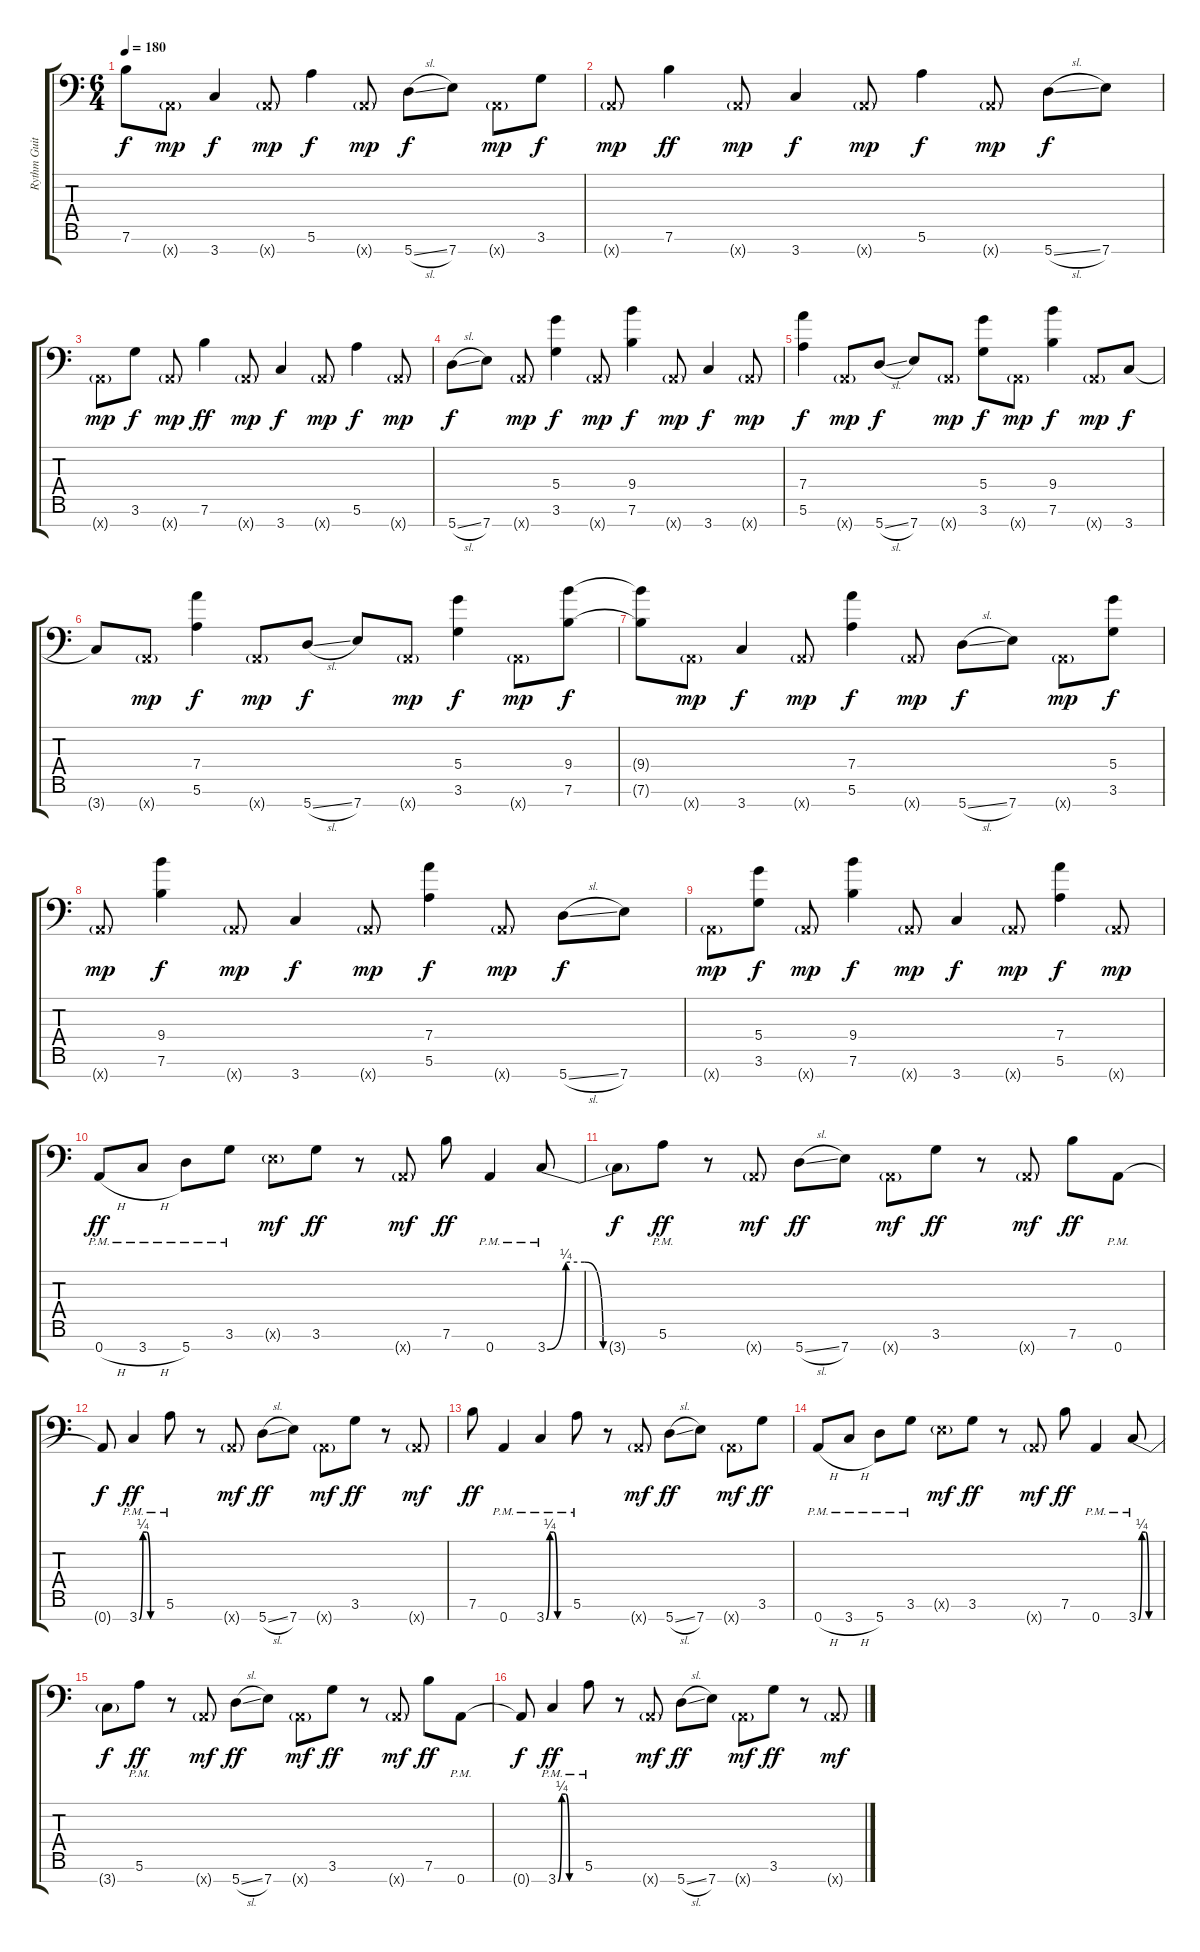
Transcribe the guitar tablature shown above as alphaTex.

\track ("Rythm Guitar #2" "Rythm Guit") {instrument distortionguitar}
\staff {score tabs}
\tuning (D4 A3 E3 D3 A2 E2 A1) {hide}
\ts (6 4)
\tempo 180
\clef f4
\ks c
7.6{t}.8{dy f} 0.7{g x}.8{dy mp} 3.7.4{dy f} 0.7{g x}.8{dy mp} 5.6.4{dy f} 0.7{g x}.8{dy mp} 5.7{sl}.8{dy f} 7.7.8 0.7{g x}.8{dy mp} 3.6.8{dy f} |
0.7{g x}.8{dy mp} 7.6.4{dy ff} 0.7{g x}.8{dy mp} 3.7.4{dy f} 0.7{g x}.8{dy mp} 5.6.4{dy f} 0.7{g x}.8{dy mp} 5.7{sl}.8{dy f} 7.7.8 |
0.7{g x}.8{dy mp} 3.6.8{dy f} 0.7{g x}.8{dy mp} 7.6.4{dy ff} 0.7{g x}.8{dy mp} 3.7.4{dy f} 0.7{g x}.8{dy mp} 5.6.4{dy f} 0.7{g x}.8{dy mp} |
\section ("" "")
5.7{sl}.8{dy f} 7.7.8 0.7{g x}.8{dy mp} (5.4 3.6).4{dy f} 0.7{g x}.8{dy mp} (9.4 7.6).4{dy f} 0.7{g x}.8{dy mp} 3.7.4{dy f} 0.7{g x}.8{dy mp} |
(7.4 5.6).4{dy f} 0.7{g x}.8{dy mp} 5.7{sl}.8{dy f} 7.7.8 0.7{g x}.8{dy mp} (5.4 3.6).8{dy f} 0.7{g x}.8{dy mp} (9.4 7.6).4{dy f} 0.7{g x}.8{dy mp} 3.7.8{dy f} |
3.7{t}.8 0.7{g x}.8{dy mp} (7.4 5.6).4{dy f} 0.7{g x}.8{dy mp} 5.7{sl}.8{dy f} 7.7.8 0.7{g x}.8{dy mp} (5.4 3.6).4{dy f} 0.7{g x}.8{dy mp} (9.4 7.6).8{dy f} |
(9.4{t} 7.6{t}).8 0.7{g x}.8{dy mp} 3.7.4{dy f} 0.7{g x}.8{dy mp} (7.4 5.6).4{dy f} 0.7{g x}.8{dy mp} 5.7{sl}.8{dy f} 7.7.8 0.7{g x}.8{dy mp} (5.4 3.6).8{dy f} |
0.7{g x}.8{dy mp} (9.4 7.6).4{dy f} 0.7{g x}.8{dy mp} 3.7.4{dy f} 0.7{g x}.8{dy mp} (7.4 5.6).4{dy f} 0.7{g x}.8{dy mp} 5.7{sl}.8{dy f} 7.7.8 |
0.7{g x}.8{dy mp} (5.4 3.6).8{dy f} 0.7{g x}.8{dy mp} (9.4 7.6).4{dy f} 0.7{g x}.8{dy mp} 3.7.4{dy f} 0.7{g x}.8{dy mp} (7.4 5.6).4{dy f} 0.7{g x}.8{dy mp} |
\section ("" "")
0.7{h pm}.8{dy ff} 3.7{h pm}.8 5.7{pm}.8 3.6{pm}.8 0.6{g x}.8{dy mf} 3.6.8{dy ff} r.8 0.7{g x}.8{dy mf} 7.6.8{dy ff} 0.7{pm}.4 3.7{be (custom 0 0 10 1 20 1 30 0 60 0) pm}.8 |
3.7{t}.8{dy f} 5.6{pm}.8{dy ff} r.8 0.7{g x}.8{dy mf} 5.7{sl}.8{dy ff} 7.7.8 0.7{g x}.8{dy mf} 3.6.8{dy ff} r.8 0.7{g x}.8{dy mf} 7.6.8{dy ff} 0.7{pm}.8 |
0.7{t}.8{dy f} 3.7{be (custom 0 0 10 1 20 1 30 0 60 0) pm}.4{dy ff} 5.6{pm}.8 r.8 0.7{g x}.8{dy mf} 5.7{sl}.8{dy ff} 7.7.8 0.7{g x}.8{dy mf} 3.6.8{dy ff} r.8 0.7{g x}.8{dy mf} |
7.6.8{dy ff} 0.7{pm}.4 3.7{be (custom 0 0 10 1 20 1 30 0 60 0) pm}.4 5.6{pm}.8 r.8 0.7{g x}.8{dy mf} 5.7{sl}.8{dy ff} 7.7.8 0.7{g x}.8{dy mf} 3.6.8{dy ff} |
0.7{h pm}.8 3.7{h pm}.8 5.7{pm}.8 3.6{pm}.8 0.6{g x}.8{dy mf} 3.6.8{dy ff} r.8 0.7{g x}.8{dy mf} 7.6.8{dy ff} 0.7{pm}.4 3.7{be (custom 0 0 10 1 20 1 30 0 60 0) pm}.8 |
3.7{t}.8{dy f} 5.6{pm}.8{dy ff} r.8 0.7{g x}.8{dy mf} 5.7{sl}.8{dy ff} 7.7.8 0.7{g x}.8{dy mf} 3.6.8{dy ff} r.8 0.7{g x}.8{dy mf} 7.6.8{dy ff} 0.7{pm}.8 |
0.7{t}.8{dy f} 3.7{be (custom 0 0 10 1 20 1 30 0 60 0) pm}.4{dy ff} 5.6{pm}.8 r.8 0.7{g x}.8{dy mf} 5.7{sl}.8{dy ff} 7.7.8 0.7{g x}.8{dy mf} 3.6.8{dy ff} r.8 0.7{g x}.8{dy mf}
